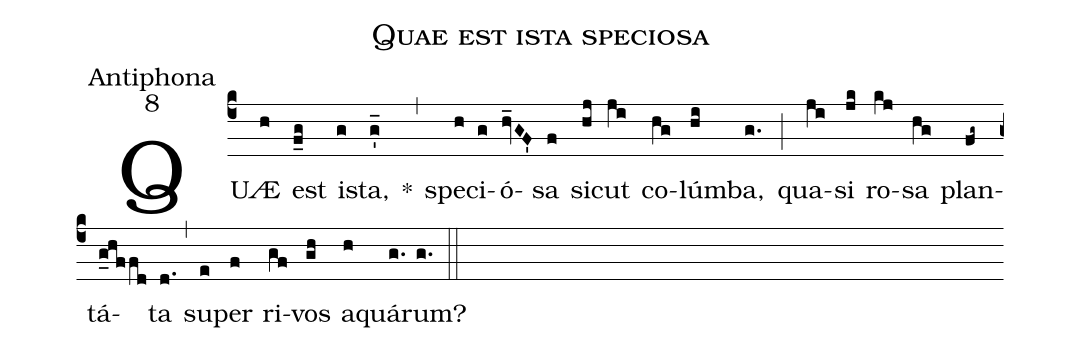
name:Quae est ista speciosa;
office-part:Antiphona;
mode:8;
%%
(c4) QUÆ(h) est(f_g) i(g)sta,(g'_) *(,)
spe(h)ci(g)ó(hv_GF')sa(f) sic(hj)ut(ji) co(hg)lúm(hi)ba,(g.) (;)
qua(ji)si(jk) ro(kj)sa(hg) plan(fg~)tá(g_hffd)ta(d.) (,)
su(e)per(f) ri(gf)vos(gh) a(h)quá(g.)rum?(g.) (::)
